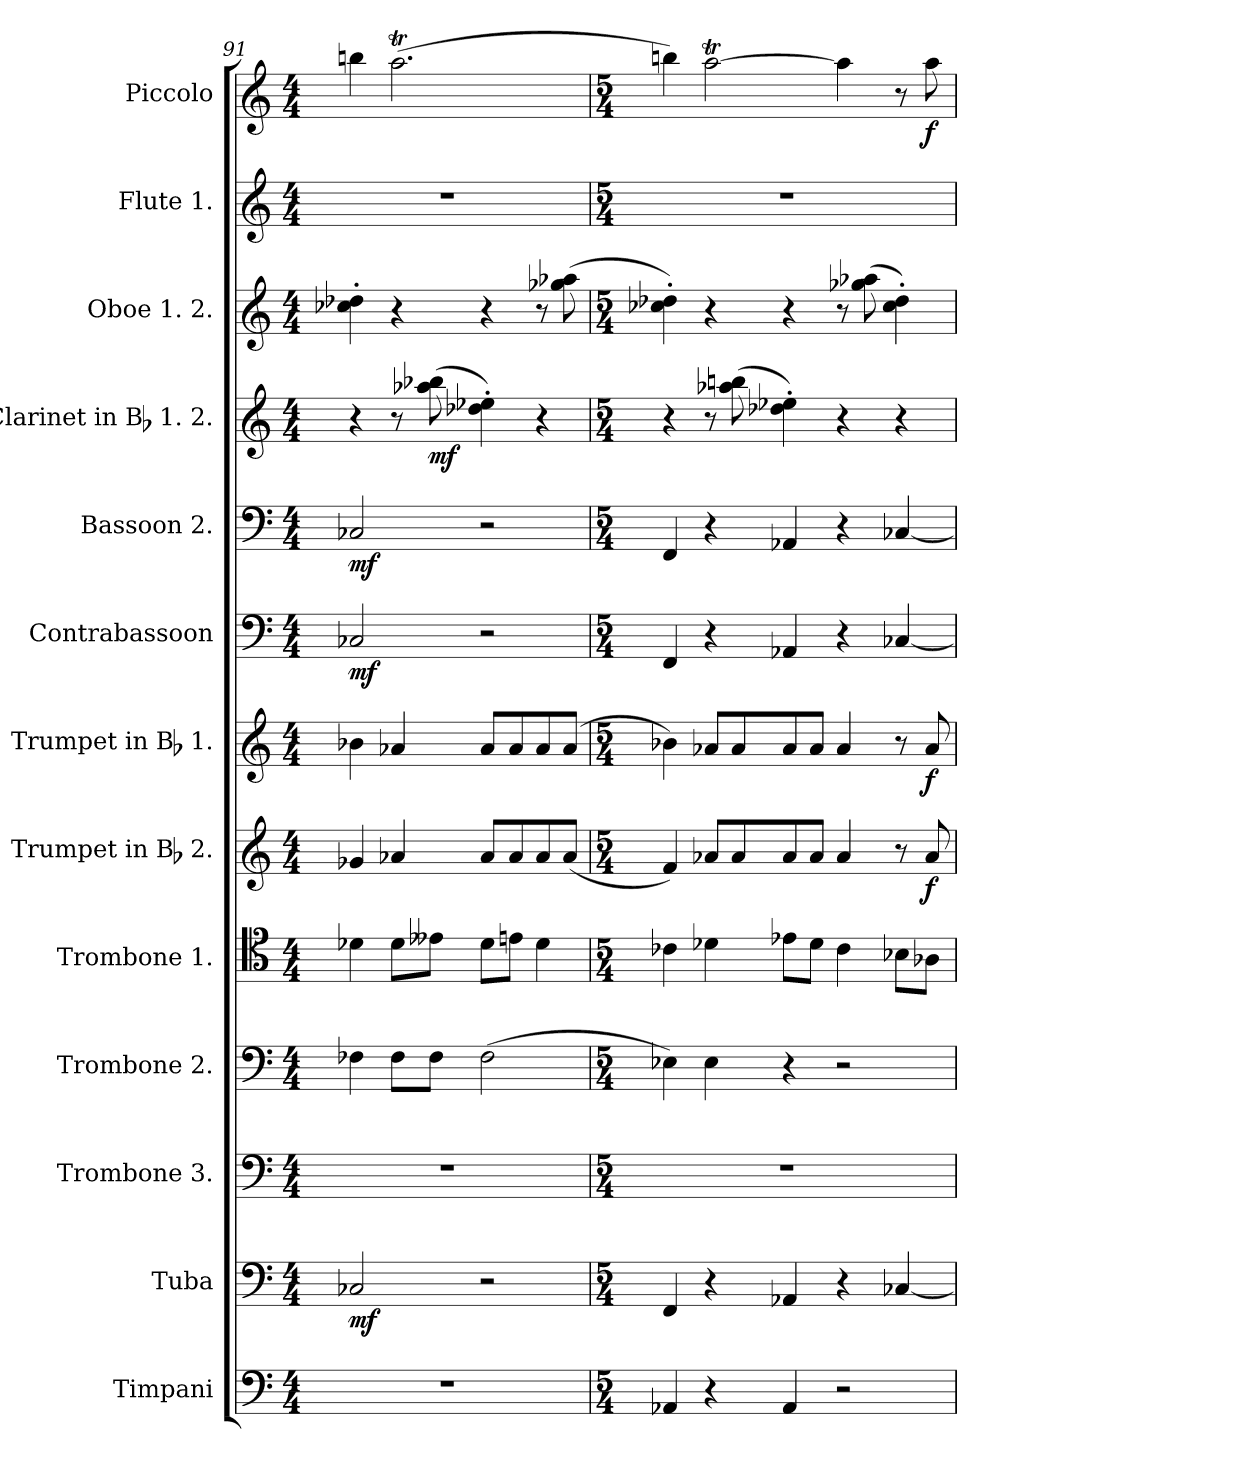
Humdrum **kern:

**kern	**kern	**dynam	**kern	**kern	**kern	**kern	**dynam	**kern	**dynam	**kern	**dynam	**kern	**dynam	**kern	**dynam	**kern	**kern	**kern	**dynam
*part13	*part12	*part12	*part11	*part10	*part9	*part8	*part8	*part7	*part7	*part6	*part6	*part5	*part5	*part4	*part4	*part3	*part2	*part1	*part1
*staff13	*staff12	*staff12	*staff11	*staff10	*staff9	*staff8	*staff8	*staff7	*staff7	*staff6	*staff6	*staff5	*staff5	*staff4	*staff4	*staff3	*staff2	*staff1	*staff1
*I"Timpani	*I"Tuba	*	*I"Trombone 3.	*I"Trombone 2.	*I"Trombone 1.	*I"Trumpet in Bb 2.	*	*I"Trumpet in Bb 1.	*	*I"Contrabassoon	*	*I"Bassoon 2.	*	*I"Clarinet in Bb 1. 2.	*	*I"Oboe 1. 2.	*I"Flute 1.	*I"Piccolo	*
*I'Timp.	*I'Tba.	*	*I'3.Tbn.	*I'2.Tbn.	*I'1.Tbn.	*I'2.Tpt.	*	*I'1.Tpt.	*	*I'Cbsn.	*	*I'2.Bsn.	*	*I'1.2.Cl.	*	*I'1.2.Ob.	*I'1.Fl.	*I'Picc.	*
*clefF4	*clefF4	*	*clefF4	*clefF4	*clefC4	*clefG2	*	*clefG2	*	*clefF4	*	*clefF4	*	*clefG2	*	*clefG2	*clefG2	*clefG2	*
*	*	*	*	*	*	*ITrd1c2	*	*ITrd1c2	*	*ITrd7c12	*	*	*	*ITrd1c2	*	*	*	*ITrd-7c-12	*
*k[]	*k[]	*	*k[]	*k[]	*k[]	*k[b-e-]	*	*k[b-e-]	*	*k[]	*	*k[]	*	*k[b-e-]	*	*k[]	*k[]	*k[]	*
*M4/4	*M4/4	*	*M4/4	*M4/4	*M4/4	*M4/4	*	*M4/4	*	*M4/4	*	*M4/4	*	*M4/4	*	*M4/4	*M4/4	*M4/4	*
=91	=91	=91	=91	=91	=91	=91	=91	=91	=91	=91	=91	=91	=91	=91	=91	=91	=91	=91	=91
1r	2C-Xi/	mf	1r	4F-Xi\	4d-Xi\	4f-Xi/	.	4a-Xi\	.	2CC-Xi/	mf	2C-Xi/	mf	4r	.	4cc-Xi\' 4dd-Xi'	1r	4bbbni\	.
.	.	.	.	8F-i\L	8d-i\L	4g-Xi/	.	4g-Xi/	.	.	.	.	.	8r	.	4r	.	(2.aaaTi\	.
.	.	.	.	8F-i\J	8e--Xi\J	.	.	.	.	.	.	.	.	(8gg-Xi\ 8aa-Xi	mf	.	.	.	.
.	2r	.	.	(2F-i\	8d-i\L	8g-i/L	.	8g-i/L	.	2r	.	2r	.	4cc-Xi\' 4dd-Xi')	.	4r	.	.	.
.	.	.	.	.	8ei\J	8g-i/	.	8g-i/	.	.	.	.	.	.	.	.	.	.	.
.	.	.	.	.	4d-i\	8g-i/	.	8g-i/	.	.	.	.	.	4r	.	8r	.	.	.
.	.	.	.	.	.	(8g-i/J	.	(8g-i/J	.	.	.	.	.	.	.	(8gg-Xi\ 8aa-Xi	.	.	.
=92	=92	=92	=92	=92	=92	=92	=92	=92	=92	=92	=92	=92	=92	=92	=92	=92	=92	=92	=92
*M5/4	*M5/4	*	*M5/4	*M5/4	*M5/4	*M5/4	*	*M5/4	*	*M5/4	*	*M5/4	*	*M5/4	*	*M5/4	*M5/4	*M5/4	*
!	!	!	!LO:N:vis=1	!	!	!	!	!	!	!	!	!	!	!	!	!	!LO:N:vis=1	!	!
4AA-Xi/	4FFi/	.	4%5r	4E-Xi\)	4c-Xi\	4e-i/)	.	4a-Xi\)	.	4FFFi/	.	4FFi/	.	4r	.	4cc-Xi\' 4dd-Xi')	4%5r	4bbbni\)	.
4r	4r	.	.	4E-i\	4d-Xi\	8g-Xi/L	.	8g-Xi/L	.	4r	.	4r	.	8r	.	4r	.	[>2aaaTi\	.
.	.	.	.	.	.	8g-i/	.	8g-i/	.	.	.	.	.	(8gg-Xi\ 8aani	.	.	.	.	.
4AA-i/	4AA-Xi/	.	.	4r	8e-Xi\L	8g-i/	.	8g-i/	.	4AAA-Xi/	.	4AA-Xi/	.	4cc-Xi\' 4dd-Xi')	.	4r	.	.	.
.	.	.	.	.	8d-i\J	8g-i/J	.	8g-i/J	.	.	.	.	.	.	.	.	.	.	.
2r	4r	.	.	2r	4c-i\	4g-i/	.	4g-i/	.	4r	.	4r	.	4r	.	8r	.	4aaai\]	.
.	.	.	.	.	.	.	.	.	.	.	.	.	.	.	.	(8gg-Xi\ 8aa-Xi	.	.	.
.	[<4C-Xi/	.	.	.	8B-Xi\L	8r	.	8r	.	[<4CC-Xi/	.	[<4C-Xi/	.	4r	.	4cc-i\' 4dd-i')	.	8r	.
.	.	.	.	.	8A-Xi\J	8g-i/	f	8g-i/	f	.	.	.	.	.	.	.	.	8aaai\	f
=	=	=	=	=	=	=	=	=	=	=	=	=	=	=	=	=	=	=	=
*-	*-	*-	*-	*-	*-	*-	*-	*-	*-	*-	*-	*-	*-	*-	*-	*-	*-	*-	*-
